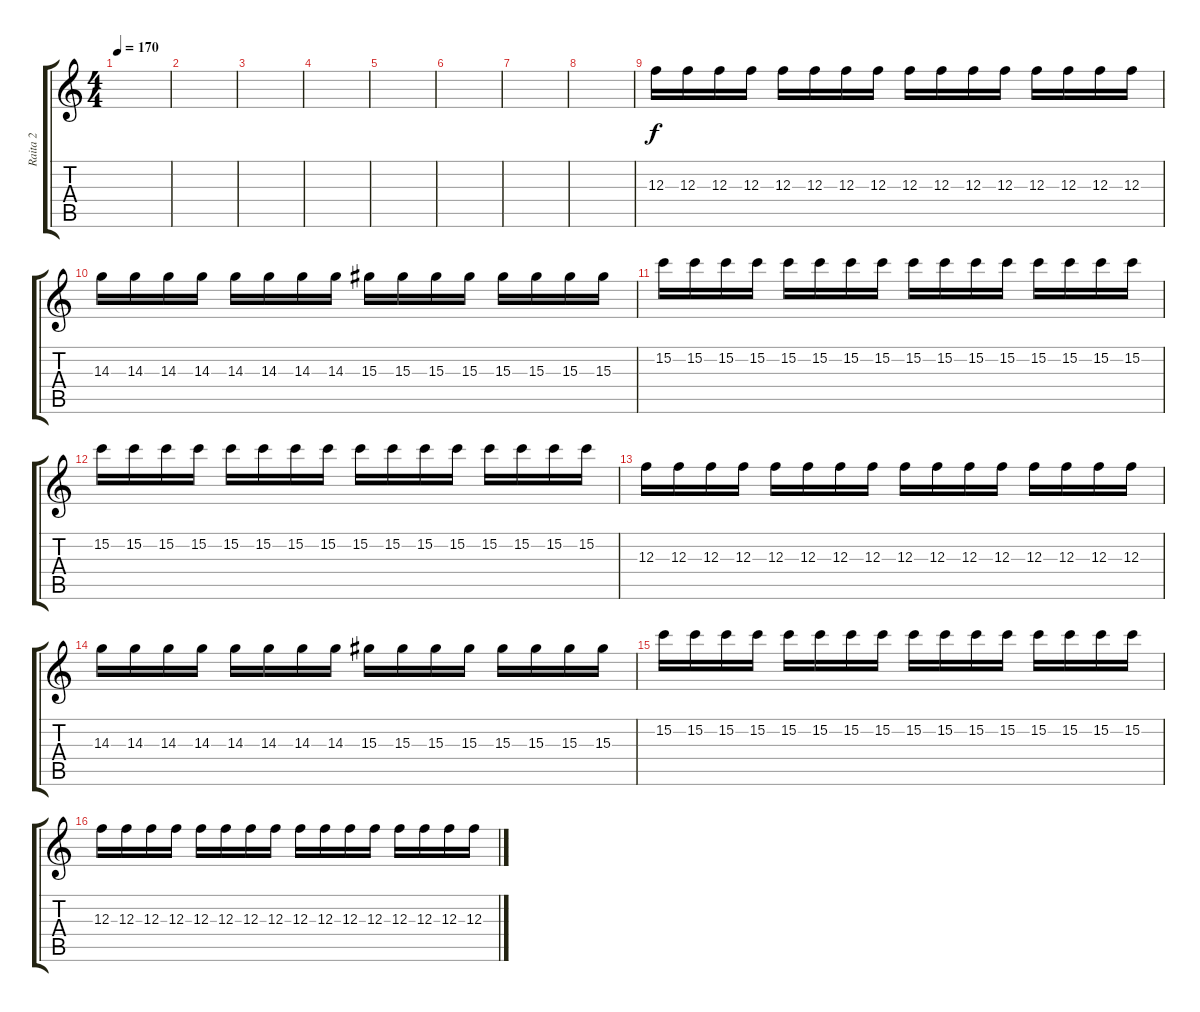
\track ("Raita 2" "Raita 2") {instrument distortionguitar}
\staff {score tabs}
\tuning (D4 A3 F3 C3 G2 C2) {hide}
\ts (4 4)
\tempo 170
\clef g2
\ks c
|
|
|
|
|
|
|
|
12.3.16{volume 0} 12.3.16{volume 8} 12.3.16 12.3.16 12.3.16 12.3.16 12.3.16 12.3.16 12.3.16 12.3.16 12.3.16 12.3.16 12.3.16 12.3.16 12.3.16 12.3.16 |
14.3.16 14.3.16 14.3.16 14.3.16 14.3.16 14.3.16 14.3.16 14.3.16 15.3.16 15.3.16 15.3.16 15.3.16 15.3.16 15.3.16 15.3.16 15.3.16 |
15.2.16{volume 13} 15.2.16 15.2.16 15.2.16 15.2.16 15.2.16 15.2.16 15.2.16 15.2.16 15.2.16 15.2.16 15.2.16 15.2.16 15.2.16 15.2.16 15.2.16 |
15.2.16 15.2.16 15.2.16 15.2.16 15.2.16 15.2.16 15.2.16 15.2.16 15.2.16 15.2.16 15.2.16 15.2.16 15.2.16 15.2.16 15.2.16 15.2.16 |
12.3.16 12.3.16 12.3.16 12.3.16 12.3.16 12.3.16 12.3.16 12.3.16 12.3.16 12.3.16 12.3.16 12.3.16 12.3.16 12.3.16 12.3.16 12.3.16 |
14.3.16 14.3.16 14.3.16 14.3.16 14.3.16 14.3.16 14.3.16 14.3.16 15.3.16 15.3.16 15.3.16 15.3.16 15.3.16 15.3.16 15.3.16 15.3.16 |
15.2.16 15.2.16 15.2.16 15.2.16 15.2.16 15.2.16 15.2.16 15.2.16 15.2.16 15.2.16 15.2.16 15.2.16 15.2.16 15.2.16 15.2.16 15.2.16 |
12.3.16 12.3.16 12.3.16 12.3.16 12.3.16 12.3.16 12.3.16 12.3.16 12.3.16 12.3.16 12.3.16 12.3.16 12.3.16 12.3.16 12.3.16 12.3.16
